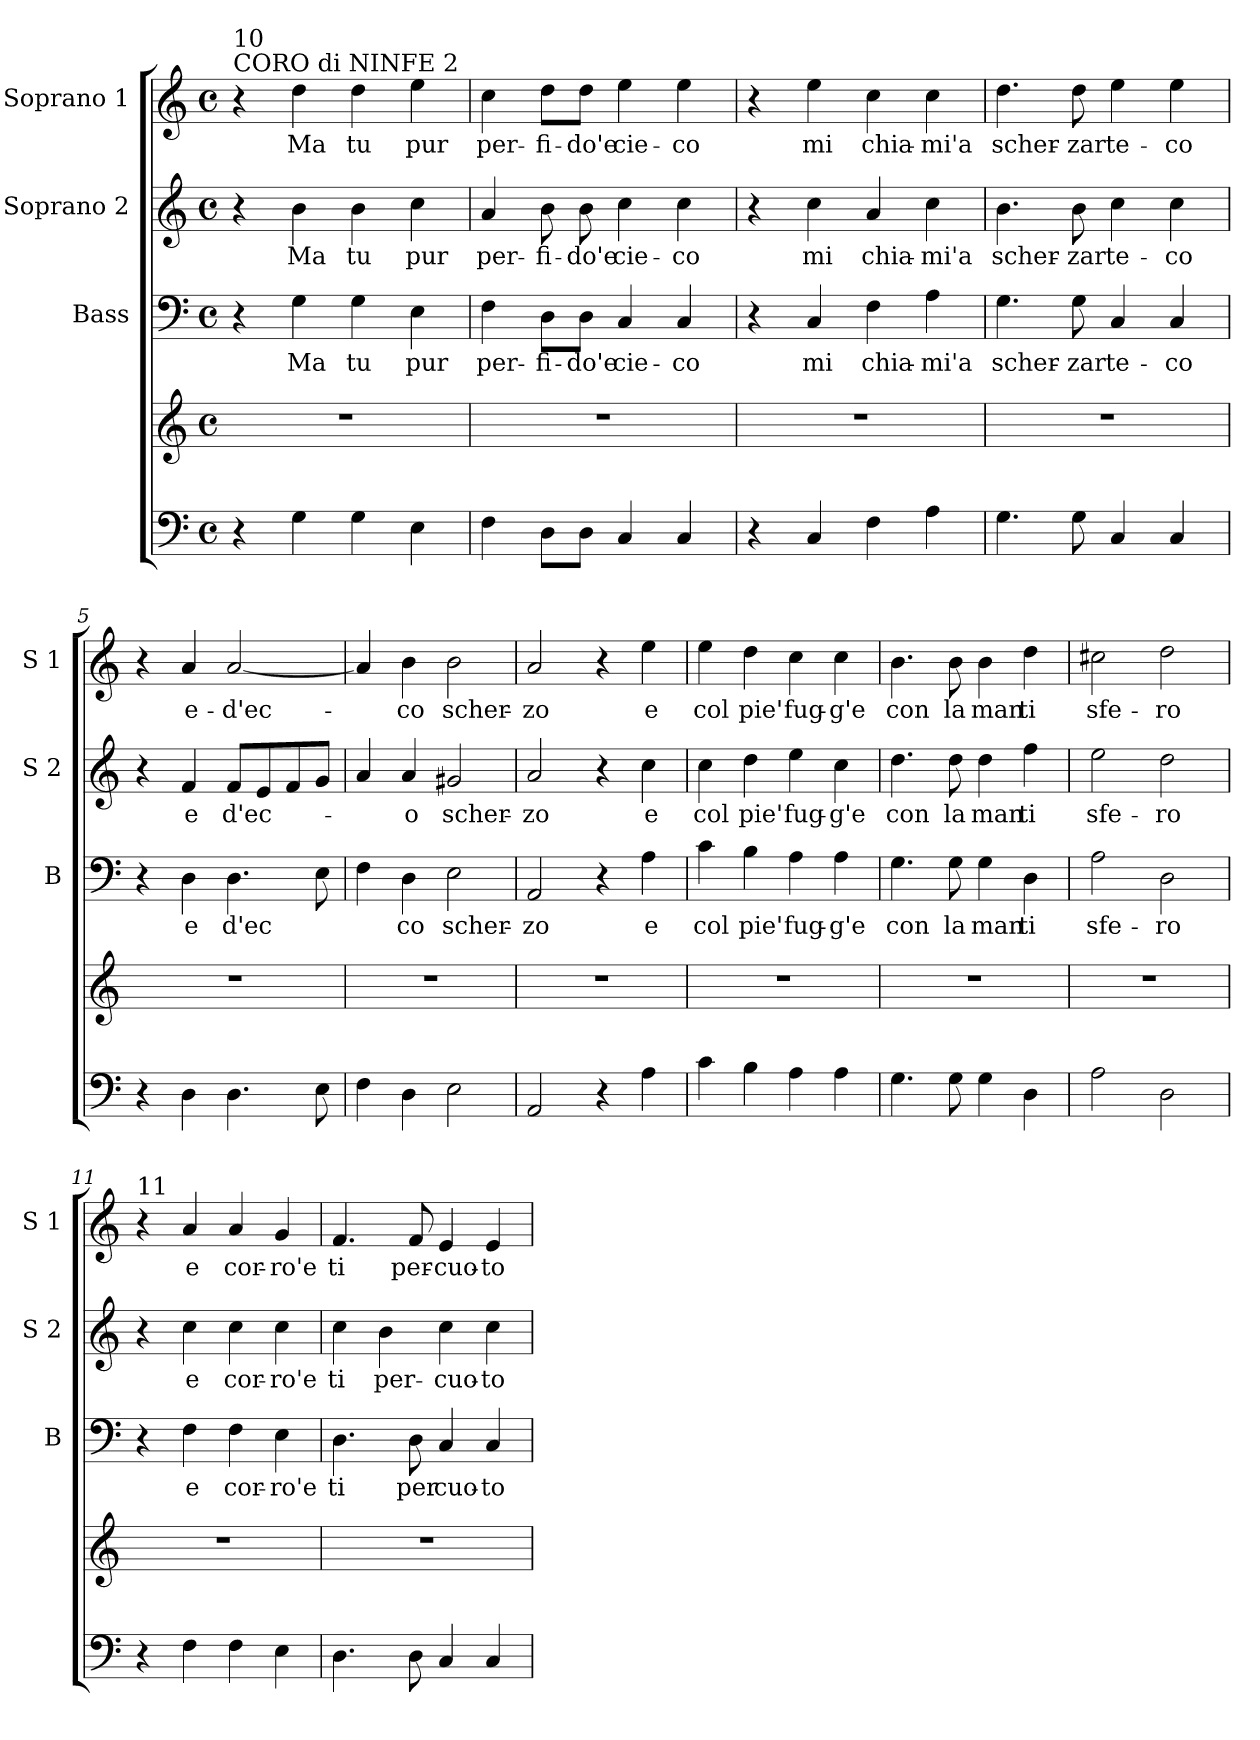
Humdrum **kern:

**kern	**kern	**kern	**text	**kern	**text	**kern	**text
*part4	*part4	*part3	*part3	*part2	*part2	*part1	*part1
*staff5	*staff4	*staff3	*staff3	*staff2	*staff2	*staff1	*staff1
*	*	*I"Bass	*	*I"Soprano 2	*	*I"Soprano 1	*
*	*	*I'B	*	*I'S 2	*	*I'S 1	*
*clefF4	*clefG2	*clefF4	*	*clefG2	*	*clefG2	*
*k[]	*k[]	*k[]	*	*k[]	*	*k[]	*
*C:	*C:	*C:	*	*C:	*	*C:	*
*M4/4	*M4/4	*M4/4	*	*M4/4	*	*M4/4	*
*met(c)	*met(c)	*met(c)	*	*met(c)	*	*met(c)	*
=1	=1	=1	=1	=1	=1	=1	=1
!	!	!	!	!	!	!LO:TX:a:t=CORO di NINFE 2	!
!	!	!	!	!	!	!LO:TX:a:t=10	!
4r	1r	4r	.	4r	.	4r	.
4G\	.	4G\	Ma	4b\	Ma	4dd\	Ma
4G\	.	4G\	tu	4b\	tu	4dd\	tu
4E\	.	4E\	pur	4cc\	pur	4ee\	pur
=2	=2	=2	=2	=2	=2	=2	=2
4F\	1r	4F\	per-	4a/	per-	4cc\	per-
8D\L	.	8D\L	-fi-	8b\	-fi-	8dd\L	-fi-
8D\J	.	8D\J	-do'e	8b\	-do'e	8dd\J	-do'e
4C/	.	4C/	cie-	4cc\	cie-	4ee\	cie-
4C/	.	4C/	-co	4cc\	-co	4ee\	-co
=3	=3	=3	=3	=3	=3	=3	=3
4r	1r	4r	.	4r	.	4r	.
4C/	.	4C/	mi	4cc\	mi	4ee\	mi
4F\	.	4F\	chia-	4a/	chia-	4cc\	chia-
4A\	.	4A\	-mi'a	4cc\	-mi'a	4cc\	-mi'a
=4	=4	=4	=4	=4	=4	=4	=4
4.G\	1r	4.G\	scher-	4.b\	scher-	4.dd\	scher-
8G\	.	8G\	-zar	8b\	-zar	8dd\	-zar
4C/	.	4C/	te-	4cc\	te-	4ee\	te-
4C/	.	4C/	-co	4cc\	-co	4ee\	-co
=5	=5	=5	=5	=5	=5	=5	=5
4r	1r	4r	.	4r	.	4r	.
4D\	.	4D\	e	4f/	e	4a/	e-
4.D\	.	4.D\	d'ec	8f/L	d'ec-	[2a/	-d'ec-
.	.	.	.	8e/	.	.	.
.	.	.	.	8f/	.	.	.
8E\	.	8E\	.	8g/J	.	.	.
!!LO:LB:g=z
=6	=6	=6	=6	=6	=6	=6	=6
4F\	1r	4F\	.	4a/	.	4a/]	.
4D\	.	4D\	co	4a/	-o	4b\	-co
2E\	.	2E\	scher-	2g#X/	scher-	2b\	scher-
=7	=7	=7	=7	=7	=7	=7	=7
2AA/	1r	2AA/	-zo	2a/	-zo	2a/	-zo
4r	.	4r	.	4r	.	4r	.
4A\	.	4A\	e	4cc\	e	4ee\	e
=8	=8	=8	=8	=8	=8	=8	=8
4c\	1r	4c\	col	4cc\	col	4ee\	col
4B\	.	4B\	pie'	4dd\	pie'	4dd\	pie'
4A\	.	4A\	fug-	4ee\	fug-	4cc\	fug-
4A\	.	4A\	-g'e	4cc\	-g'e	4cc\	-g'e
=9	=9	=9	=9	=9	=9	=9	=9
4.G\	1r	4.G\	con	4.dd\	con	4.b\	con
8G\	.	8G\	la	8dd\	la	8b\	la
4G\	.	4G\	man	4dd\	man	4b\	man
4D\	.	4D\	ti	4ff\	ti	4dd\	ti
=10	=10	=10	=10	=10	=10	=10	=10
2A\	1r	2A\	sfe-	2ee\	sfe-	2cc#X\	sfe-
2D\	.	2D\	-ro	2dd\	-ro	2dd\	-ro
!!LO:PB:g=z
=11	=11	=11	=11	=11	=11	=11	=11
!	!	!	!	!	!	!LO:TX:a:t=11	!
4r	1r	4r	.	4r	.	4r	.
4F\	.	4F\	e	4cc\	e	4a/	e
4F\	.	4F\	cor-	4cc\	cor-	4a/	cor-
4E\	.	4E\	-ro'e	4cc\	-ro'e	4g/	-ro'e
=12	=12	=12	=12	=12	=12	=12	=12
4.D\	1r	4.D\	ti	4cc\	ti	4.f/	ti
.	.	.	.	4b\	per-	.	.
8D\	.	8D\	per	.	.	8f/	per-
4C/	.	4C/	cuo-	4cc\	-cuo-	4e/	-cuo-
4C/	.	4C/	-to	4cc\	-to	4e/	-to
=	=	=	=	=	=	=	=
*-	*-	*-	*-	*-	*-	*-	*-
